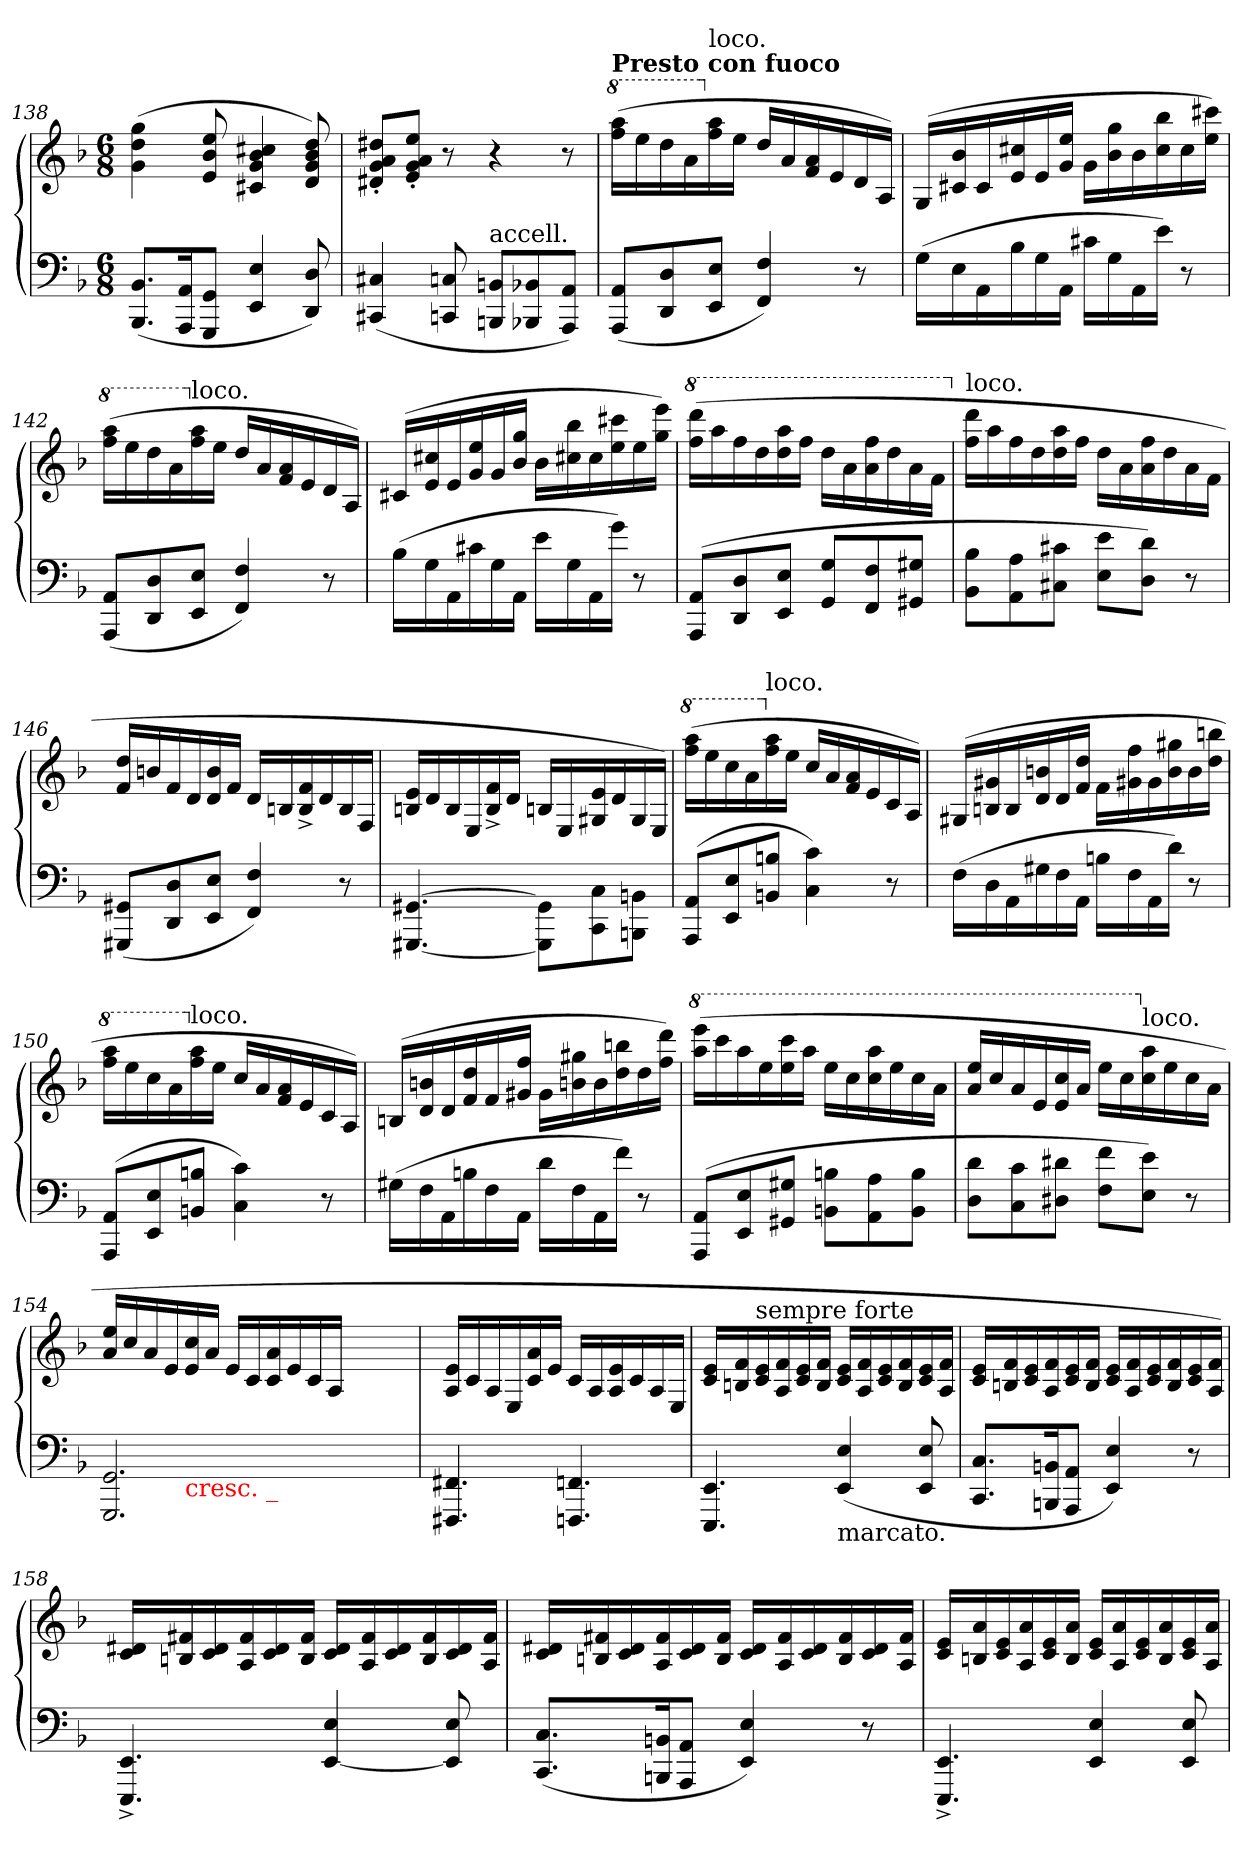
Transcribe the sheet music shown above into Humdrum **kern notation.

**kern	**kern
*part1	*part1
*staff2	*staff1
*clefF4	*clefG2
*k[b-]	*k[b-]
*F:	*F:
*M6/8	*M6/8
=138	=138
(<8.BB- 8.BBB-L	(>4gg\ 4dd\ 4g\
16AA 16AAAk	.
8GG 8GGGJ	8ee 8b- 8e
4E 4EE	4cc#X 4b- 4g 4c#X
8D 8DD)	8dd 8b- 8g 8d)
=139	=139
(<4C#X 4CC#X	8dd#X'< 8a'< 8g'< 8d#X'<L
.	8ee'< 8a'< 8g'< 8e'<J
8Cn 8CCn	8r
!LO:TX:a:t=accell.	!
8BBn 8BBBnL	4r
8BB-X 8BBB-X	.
8AA 8AAAJ)	8r
=140	=140
*	*8va
!	!LO:TX:a:B:t=Presto con fuoco
(<8AA 8AAAL	(16aaa 16fffLL
.	16eee
8D 8DD	16ddd
.	16aa
*	*X8va
!	!LO:TX:a:t=loco.
8E 8EEJ	16aa 16ff
.	16eeJJ
4F 4FF)	16ddLL
.	16a
.	16a 16f
.	16e
8r	16d
.	16AJJ)
=141	=141
(>16GLL	(>16GLL
16E	16b- 16c#X
16AA	16c#
16B-	16cc#X 16e
16G	16e
16AAJJ	16ee 16gJJ
16c#XLL	16gLL
16G	16gg 16b-
16AA	16b-
16eJJ)	16bb- 16cc#
8r	16cc#
.	16ccc#X 16eeJJ)
=142	=142
*	*8va
(<8AA 8AAAL	(>16aaa 16fffLL
.	16eee
8D 8DD	16ddd
.	16aa
*	*X8va
!	!LO:TX:a:t=loco.
8E 8EEJ	16aa 16ff
.	16eeJJ
4F 4FF)	16ddLL
.	16a
.	16a 16f
.	16e
8r	16d
.	16AJJ)
=143	=143
(>16B-LL	(>16c#XLL
16G	16cc#X 16e
16AA	16e
16c#X	16ee 16g
16G	16g
16AAJJ	16gg 16b-JJ
16eLL	16b-LL
16G	16bb- 16cc#X
16AA	16cc#
16gJJ)	16ccc#X 16ee
8r	16ee
.	16eee 16ggJJ)
=144	=144
*	*8va
(>8AA 8AAAL	(>16dddd 16fffLL
.	16aaa
8D 8DD	16fff
.	16ddd
8E 8EEJ	16aaa 16ddd
.	16fffJJ
8G 8GGL	16dddLL
.	16aa
8F 8FF	16fff 16aa
.	16ddd
8G#X 8GG#XJ	16aa
.	16ffJJ
=145	=145
*	*X8va
!	!LO:TX:a:t=loco.
8B- 8BB-L	16ddd 16ffLL
.	16aa
8A 8AA	16ff
.	16dd
8c#X 8C#XJ	16aa 16dd
.	16ffJJ
8e 8EL	16ddLL
.	16a
8d 8DJ)	16ff 16a
.	16dd
8r	16a
.	16fJJ
=146	=146
(<8GG#X 8GGG#XL	16dd 16fLL
.	16bn
8D 8DD	16f
.	16d
8E 8EEJ	16b 16d
.	16fJJ
4F 4FF)	16dLL
.	16Bn
.	16f^> 16B^>
.	16d
8r	16B
.	16F/JJ
=147	=147
[4.GG#X [4.GGG#X	16e 16BnLL
.	16d
.	16B
.	16E/
.	16f^> 16B^>
.	16dJJ
8GG#]\ 8GGG#]\L	16Bn/LL
.	16E/
8C\ 8CC\	16e 16G#X
.	16d
8BBn\ 8BBBn\J	16G#/
.	16E/JJ)
=148	=148
*	*8va
(<8AA 8AAAL	(>16aaa 16fffLL
.	16eee
8E 8EE	16ccc
.	16aa
*	*X8va
!	!LO:TX:a:t=loco.
8Bn 8BBnJ	16aa 16ff
.	16eeJJ
4c 4C)	16ccLL
.	16a
.	16a 16f
.	16e
8r	16c
.	16AJJ)
=149	=149
(>16FLL	(16G#XLL
16D	16g#X 16Bn
16AA	16B
16G#X	16bn 16d
16F	16d
16AAJJ	16dd 16fJJ
16BnLL	16fLL
16F	16ff 16g#X
16AA	16g#
16dJJ)	16gg#X 16b
8r	16b
.	16bbn 16ddJJ
=150	=150
*	*8va
(<8AA 8AAAL	16aaa 16fffLL
.	16eee
8E 8EE	16ccc
.	16aa
*	*X8va
!	!LO:TX:a:t=loco.
8Bn 8BBnJ	16aa 16ff
.	16eeJJ
4c 4C)	16ccLL
.	16a
.	16a 16f
.	16e
8r	16c
.	16AJJ)
=151	=151
(>16G#XLL	(>16Bn/LL
16F	16bn 16d
16AA	16d
16Bn	16dd 16f
16F	16f
16AAJJ	16ff 16g#XJJ
16dLL	16g#LL
16F	16gg#X 16bn
16AA	16b
16fJJ)	16bbn 16dd
8r	16dd
.	16ddd 16ffJJ)
=152	=152
*	*8va
(>8AA 8AAAL	(>16eeee 16aaaLL
.	16cccc
8E 8EE	16aaa
.	16eee
8G#X 8GG#XJ	16cccc 16eee
.	16aaaJJ
8Bn 8BBnL	16eeeLL
.	16ccc
8A 8AA	16aaa 16ccc
.	16eee
8B 8BBJ	16ccc
.	16aaJJ
=153	=153
8d 8DL	16eee 16aaLL
.	16ccc
8c 8C	16aa
.	16ee
8d#X 8D#XJ	16ccc 16ee
.	16aaJJ
8f 8FL	16eeeLL
.	16ccc
*	*X8va
!	!LO:TX:a:t=loco.
8e 8EJ)	16aa 16cc
.	16ee
8r	16cc
.	16aJJ
=154	=154
*^	*
2.GG 2.GGG	4ryy	16ee 16aLL
.	.	16cc
.	.	16a
.	.	16e
!	!LO:TX:b:color=red:t=cresc. _	!
.	1ryy	16cc 16e
.	.	16aJJ
.	.	16eLL
.	.	16c
.	.	16a 16c
.	.	16e
.	.	16c
.	.	16AJJ
2ryy	.	2ryy
*v	*v	*
=155	=155
4.FF#X/ 4.FFF#X/	16e/ 16A/LL
.	16c/
.	16A/
.	16E/
.	16a 16c
.	16eJJ
4.FFn/ 4.FFFn/	16c/LL
.	16A/
.	16e/ 16A/
.	16c/
.	16A/
.	16E/JJ
=156	=156
4.EE 4.EEE	16e 16cLL
.	16f 16Bn
!	!LO:TX:a:t=sempre forte
.	16e 16c
.	16f 16A
.	16e 16c
.	16f 16BJJ
!LO:TX:b:t=marcato.	!
(>4E 4EE	16e 16cLL
.	16f 16A
.	16e 16c
.	16f 16B
8E 8EE	16e 16c
.	16f 16AJJ
=157	=157
8.C 8.CCL	16e 16cLL
.	16f 16Bn
.	16e 16c
16BBn 16BBBnk	16f 16A
8AA 8AAAJ	16e 16c
.	16f 16BJJ
4E 4EE)	16e 16cLL
.	16f 16A
.	16e 16c
.	16f 16B
8r	16e 16c
.	16f 16AJJ)
=158	=158
4.EE^> 4.EEE^>	16d#X 16cLL
.	16f#X 16Bn
.	16d# 16c
.	16f# 16A
.	16d# 16c
.	16f# 16BJJ
4E [4EE	16d# 16cLL
.	16f# 16A
.	16d# 16c
.	16f# 16B
8E 8EE]	16d# 16c
.	16f# 16AJJ
=159	=159
(<8.C 8.CCL	16d#X 16cLL
.	16f#X 16Bn
.	16d# 16c
16BBn 16BBBnk	16f# 16A
8AA 8AAAJ	16d# 16c
.	16f# 16BJJ
4E 4EE)	16d# 16cLL
.	16f# 16A
.	16d# 16c
.	16f# 16B
8r	16d# 16c
.	16f# 16AJJ
=160	=160
4.EE^> 4.EEE^>	16e 16cLL
.	16a 16Bn
.	16e 16c
.	16a 16A
.	16e 16c
.	16a 16BJJ
4E 4EE	16e 16cLL
.	16a 16A
.	16e 16c
.	16a 16B
8E 8EE	16e 16c
.	16a 16AJJ
=	=
*-	*-
